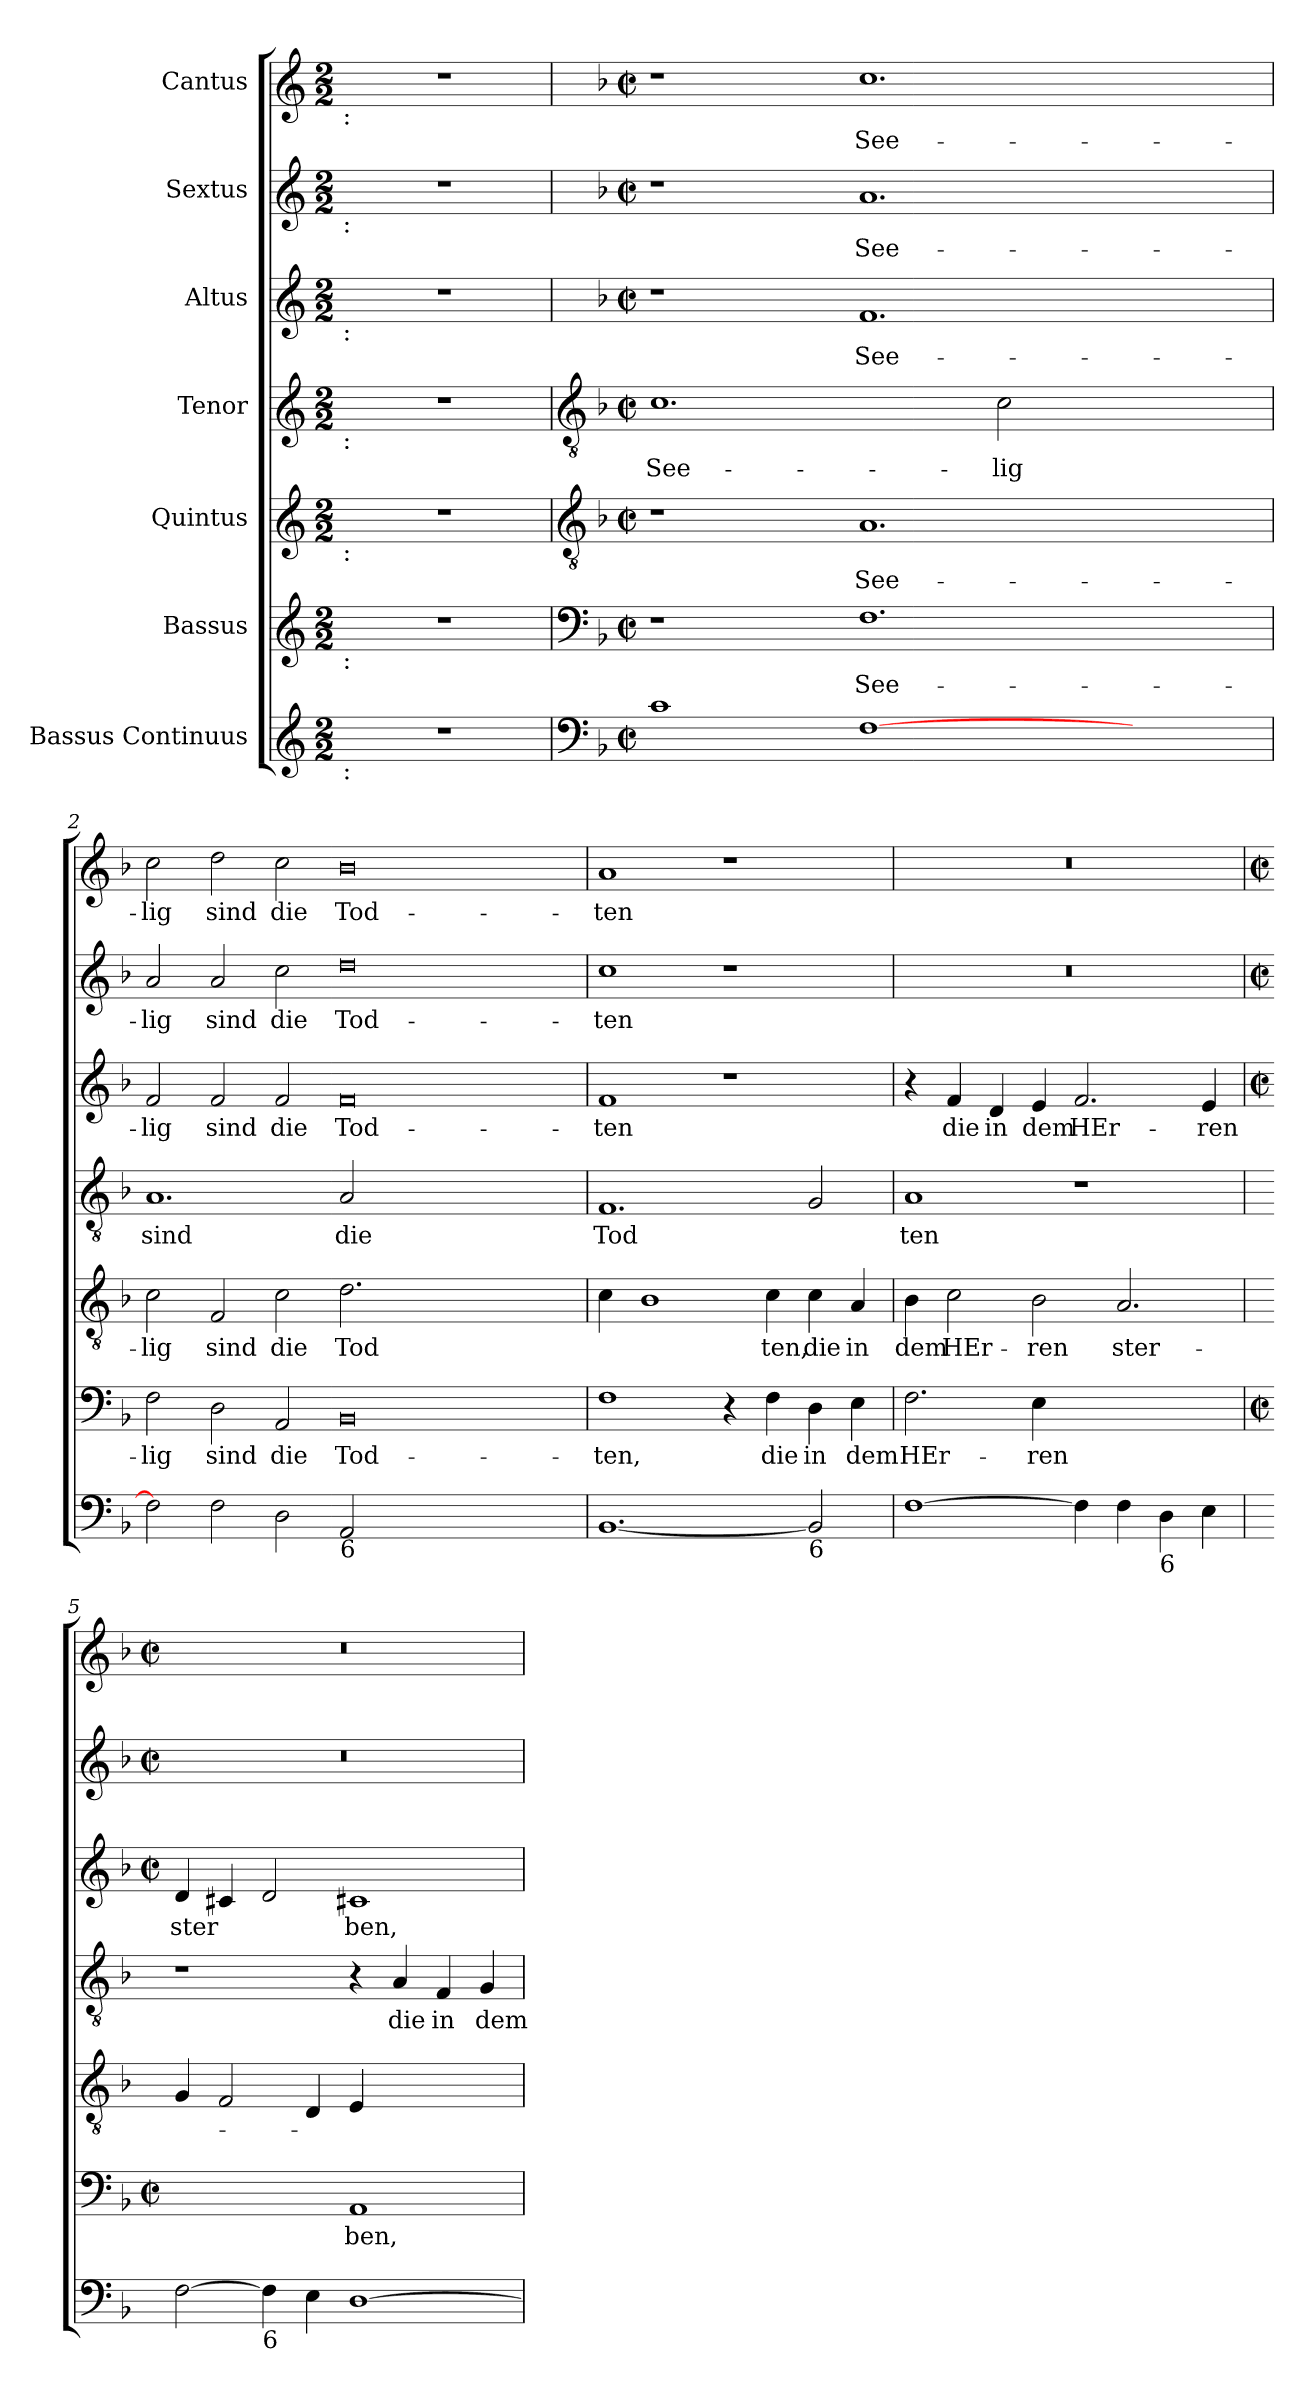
**kern	**kern	**text	**kern	**text	**kern	**text	**kern	**text	**kern	**text	**kern	**text
*part7	*part6	*part6	*part5	*part5	*part4	*part4	*part3	*part3	*part2	*part2	*part1	*part1
*staff7	*staff6	*staff6	*staff5	*staff5	*staff4	*staff4	*staff3	*staff3	*staff2	*staff2	*staff1	*staff1
*I"Bassus Continuus	*I"Bassus	*	*I"Quintus	*	*I"Tenor	*	*I"Altus	*	*I"Sextus	*	*I"Cantus	*
*clefG2	*clefG2	*	*clefG2	*	*clefG2	*	*clefG2	*	*clefG2	*	*clefG2	*
*k[]	*k[]	*	*k[]	*	*k[]	*	*k[]	*	*k[]	*	*k[]	*
*C:	*C:	*	*C:	*	*C:	*	*C:	*	*C:	*	*C:	*
*M2/2	*M2/2	*	*M2/2	*	*M2/2	*	*M2/2	*	*M2/2	*	*M2/2	*
=	=	=	=	=	=	=	=	=	=	=	=	=
!	!	!	!	!	!	!	!	!	!	!	!LO:TX:b:t=&colon;	!
!	!	!	!	!	!	!	!	!	!LO:TX:b:t=&colon;	!	!	!
!	!	!	!	!	!	!	!LO:TX:b:t=&colon;	!	!	!	!	!
!	!	!	!	!	!LO:TX:b:t=&colon;	!	!	!	!	!	!	!
!	!	!	!LO:TX:b:t=&colon;	!	!	!	!	!	!	!	!	!
!	!LO:TX:b:t=&colon;	!	!	!	!	!	!	!	!	!	!	!
!LO:TX:b:t=&colon;	!	!	!	!	!	!	!	!	!	!	!	!
1r	1r	.	1r	.	1r	.	1r	.	1r	.	1r	.
!!LO:LB:g=z
=1	=1	=1	=1	=1	=1	=1	=1	=1	=1	=1	=1	=1
*clefF4	*clefF4	*	*clefGv2	*	*clefGv2	*	*	*	*	*	*	*
*k[b-]	*k[b-]	*	*k[b-]	*	*k[b-]	*	*k[b-]	*	*k[b-]	*	*k[b-]	*
*F:	*F:	*	*F:	*	*F:	*	*F:	*	*F:	*	*F:	*
*M4/2	*M4/2	*	*M4/2	*	*M4/2	*	*M4/2	*	*M4/2	*	*M4/2	*
*met(c|)	*met(c|)	*	*met(c|)	*	*met(c|)	*	*met(c|)	*	*met(c|)	*	*met(c|)	*
!	!	!	!	!	!	!LO:LY:b	!	!	!	!	!	!
1c	1r	.	1r	.	1.c	See-	1r	.	1r	.	1r	.
!	!	!LO:LY:b	!	!LO:LY:b	!	!	!	!LO:LY:b	!	!LO:LY:b	!	!LO:LY:b
[1F	1.F	See-	1.A	See-	.	.	1.f	See-	1.a	See-	1.cc	See-
!	!	!	!	!	!	!LO:LY:b	!	!	!	!	!	!
.	.	.	.	.	2c	-lig	.	.	.	.	.	.
2ryy	.	.	.	.	2ryy	.	.	.	.	.	.	.
=2	=2	=2	=2	=2	=2	=2	=2	=2	=2	=2	=2	=2
!	!	!LO:LY:b	!	!LO:LY:b	!	!LO:LY:b	!	!LO:LY:b	!	!LO:LY:b	!	!LO:LY:b
2F]	2F	-lig	2c	-lig	1.A	sind	2f	-lig	2a	-lig	2cc	-lig
!	!	!LO:LY:b	!	!LO:LY:b	!	!	!	!LO:LY:b	!	!LO:LY:b	!	!LO:LY:b
2F	2D	sind	2F	sind	.	.	2f	sind	2a	sind	2dd	sind
!	!	!LO:LY:b	!	!LO:LY:b	!	!	!	!LO:LY:b	!	!LO:LY:b	!	!LO:LY:b
2D	2AA	die	2c	die	.	.	2f	die	2cc	die	2cc	die
!LO:TX:b:t=6	!	!	!	!	!	!	!	!	!	!	!	!
!	!	!LO:LY:b	!	!LO:LY:b	!	!LO:LY:b	!	!LO:LY:b	!	!LO:LY:b	!	!LO:LY:b
2AA	0BB-	Tod-	2.d	Tod	2A	die	0f	Tod-	0dd	Tod-	0b-	Tod-
1.ryy	.	.	.	.	1.ryy	.	.	.	.	.	.	.
.	.	.	1ryy	.	.	.	.	.	.	.	.	.
.	.	.	4ryy	.	.	.	.	.	.	.	.	.
=3	=3	=3	=3	=3	=3	=3	=3	=3	=3	=3	=3	=3
!	!	!LO:LY:b	!	!	!	!LO:LY:b	!	!LO:LY:b	!	!LO:LY:b	!	!LO:LY:b
[1.BB-	1F	-ten,	4c	.	1.F	Tod	1f	-ten	1cc	-ten	1a	-ten
.	.	.	1B-	.	.	.	.	.	.	.	.	.
.	4r	.	.	.	.	.	1r	.	1r	.	1r	.
!	!	!LO:LY:b	!	!LO:LY:b	!	!	!	!	!	!	!	!
.	4F	die	4c	ten,	.	.	.	.	.	.	.	.
!LO:TX:b:t=6	!	!	!	!	!	!	!	!	!	!	!	!
!	!	!LO:LY:b	!	!LO:LY:b	!	!	!	!	!	!	!	!
2BB-]	4D	in	4c	die	2G	.	.	.	.	.	.	.
!	!	!LO:LY:b	!	!LO:LY:b	!	!	!	!	!	!	!	!
.	4E	dem	4A	in	.	.	.	.	.	.	.	.
=4	=4	=4	=4	=4	=4	=4	=4	=4	=4	=4	=4	=4
!	!	!LO:LY:b	!	!LO:LY:b	!	!LO:LY:b	!	!	!	!	!	!
[1F	2.F	HEr-	4B-	dem	1A	ten	4r	.	0r	.	0r	.
!	!	!	!	!LO:LY:b	!	!	!	!LO:LY:b	!	!	!	!
.	.	.	2c	HEr-	.	.	4f	die	.	.	.	.
!	!	!	!	!	!	!	!	!LO:LY:b	!	!	!	!
.	.	.	.	.	.	.	4d	in	.	.	.	.
!	!	!LO:LY:b	!	!LO:LY:b	!	!	!	!LO:LY:b	!	!	!	!
.	4E	-ren	2B-	-ren	.	.	4e	dem	.	.	.	.
!	!	!LO:LY:b	!	!	!	!	!	!LO:LY:b	!	!	!	!
4F]	[1Dyy	ster-	.	.	1r	.	2.f	HEr-	.	.	.	.
!	!	!	!	!LO:LY:b	!	!	!	!	!	!	!	!
4F	.	.	2.A	ster-	.	.	.	.	.	.	.	.
!LO:TX:b:t=6	!	!	!	!	!	!	!	!	!	!	!	!
4D	.	.	.	.	.	.	.	.	.	.	.	.
!	!	!	!	!	!	!	!	!LO:LY:b	!	!	!	!
4E	.	.	.	.	.	.	4e	-ren	.	.	.	.
!!LO:LB:g=z
=5	=5	=5	=5	=5	=5	=5	=5	=5	=5	=5	=5	=5
*	*M4/2	*	*	*	*	*	*M4/2	*	*M4/2	*	*M4/2	*
*	*met(c|)	*	*	*	*	*	*met(c|)	*	*met(c|)	*	*met(c|)	*
!	!	!	!	!	!	!	!	!LO:LY:b	!	!	!	!
[2F	1Dyy]	.	4G	.	1r	.	4d	ster	0r	.	0r	.
.	.	.	2F	.	.	.	4c#X	.	.	.	.	.
!LO:TX:b:t=6	!	!	!	!	!	!	!	!	!	!	!	!
4F]	.	.	.	.	.	.	2d	.	.	.	.	.
4E	.	.	4D	.	.	.	.	.	.	.	.	.
!	!	!LO:LY:b	!	!	!	!	!	!LO:LY:b	!	!	!	!
[1D	1AA	-ben,	4E	.	4r	.	1c#X	ben,	.	.	.	.
!	!	!	!	!	!	!LO:LY:b	!	!	!	!	!	!
.	.	.	2.ryy	.	4A	die	.	.	.	.	.	.
!	!	!	!	!	!	!LO:LY:b	!	!	!	!	!	!
.	.	.	.	.	4F	in	.	.	.	.	.	.
!	!	!	!	!	!	!LO:LY:b	!	!	!	!	!	!
.	.	.	.	.	4G	dem	.	.	.	.	.	.
=	=	=	=	=	=	=	=	=	=	=	=	=
*-	*-	*-	*-	*-	*-	*-	*-	*-	*-	*-	*-	*-
